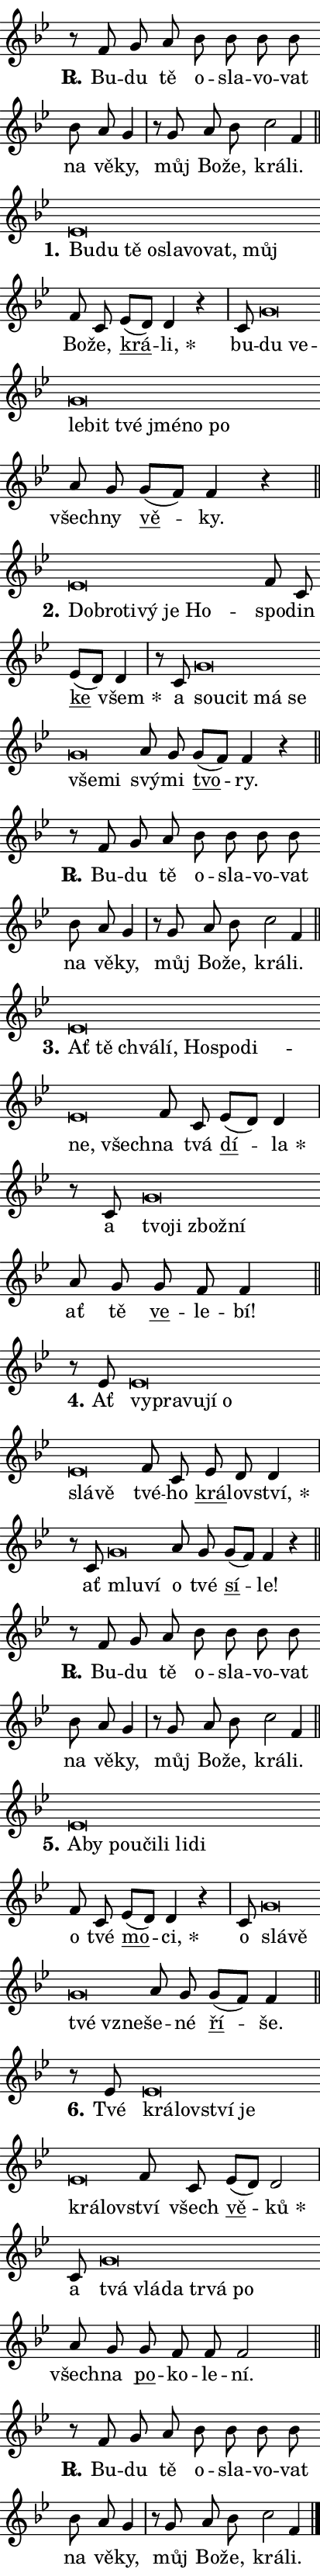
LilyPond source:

\version "2.22.1"
\header { tagline = "" }
\paper {
  indent = 0\cm
  top-margin = 0\cm
  right-margin = 0\cm
  bottom-margin = 0\cm
  left-margin = 0\cm
  paper-width = 7\cm
  page-breaking = #ly:one-page-breaking
  system-system-spacing.basic-distance = #11
  score-system-spacing.basic-distance = #11
  ragged-last = ##f
}


%% Author: Thomas Morley
%% https://lists.gnu.org/archive/html/lilypond-user/2020-05/msg00002.html
#(define (line-position grob)
"Returns position of @var[grob} in current system:
   @code{'start}, if at first time-step
   @code{'end}, if at last time-step
   @code{'middle} otherwise
"
  (let* ((col (ly:item-get-column grob))
         (ln (ly:grob-object col 'left-neighbor))
         (rn (ly:grob-object col 'right-neighbor))
         (col-to-check-left (if (ly:grob? ln) ln col))
         (col-to-check-right (if (ly:grob? rn) rn col))
         (break-dir-left
           (and
             (ly:grob-property col-to-check-left 'non-musical #f)
             (ly:item-break-dir col-to-check-left)))
         (break-dir-right
           (and
             (ly:grob-property col-to-check-right 'non-musical #f)
             (ly:item-break-dir col-to-check-right))))
        (cond ((eqv? 1 break-dir-left) 'start)
              ((eqv? -1 break-dir-right) 'end)
              (else 'middle))))

#(define (tranparent-at-line-position vctor)
  (lambda (grob)
  "Relying on @code{line-position} select the relevant enry from @var{vctor}.
Used to determine transparency,"
    (case (line-position grob)
      ((end) (not (vector-ref vctor 0)))
      ((middle) (not (vector-ref vctor 1)))
      ((start) (not (vector-ref vctor 2))))))

noteHeadBreakVisibility =
#(define-music-function (break-visibility)(vector?)
"Makes @code{NoteHead}s transparent relying on @var{break-visibility}"
#{
  \override NoteHead.transparent =
    #(tranparent-at-line-position break-visibility)
#})

#(define delete-ledgers-for-transparent-note-heads
  (lambda (grob)
    "Reads whether a @code{NoteHead} is transparent.
If so this @code{NoteHead} is removed from @code{'note-heads} from
@var{grob}, which is supposed to be @code{LedgerLineSpanner}.
As a result ledgers are not printed for this @code{NoteHead}"
    (let* ((nhds-array (ly:grob-object grob 'note-heads))
           (nhds-list
             (if (ly:grob-array? nhds-array)
                 (ly:grob-array->list nhds-array)
                 '()))
           ;; Relies on the transparent-property being done before
           ;; Staff.LedgerLineSpanner.after-line-breaking is executed.
           ;; This is fragile ...
           (to-keep
             (remove
               (lambda (nhd)
                 (ly:grob-property nhd 'transparent #f))
               nhds-list)))
      ;; TODO find a better method to iterate over grob-arrays, similiar
      ;; to filter/remove etc for lists
      ;; For now rebuilt from scratch
      (set! (ly:grob-object grob 'note-heads)  '())
      (for-each
        (lambda (nhd)
          (ly:pointer-group-interface::add-grob grob 'note-heads nhd))
        to-keep))))

hideNotes = {
  \noteHeadBreakVisibility #begin-of-line-visible
}
unHideNotes = {
  \noteHeadBreakVisibility #all-visible
}

% work-around for resetting accidentals
% https://lilypond.org/doc/v2.23/Documentation/notation/displaying-rhythms#unmetered-music
cadenzaMeasure = {
  \cadenzaOff
  \partial 1024 s1024
  \cadenzaOn
}

#(define-markup-command (accent layout props text) (markup?)
  "Underline accented syllable"
  (interpret-markup layout props
    #{\markup \override #'(offset . 4.3) \underline { #text }#}))

responsum = \markup \concat {
  "R" \hspace #-1.05 \path #0.1 #'((moveto 0 0.07) (lineto 0.9 0.8)) \hspace #0.05 "."
}

\layout {
    \context {
        \Staff
        \remove "Time_signature_engraver"
        \override LedgerLineSpanner.after-line-breaking = #delete-ledgers-for-transparent-note-heads
    }
    \context {
        \Voice {
            \override NoteHead.output-attributes = #'((class . "notehead"))
            \override Hairpin.height = #0.55
        }
    }
    \context {
        \Lyrics {
            \override StanzaNumber.output-attributes = #'((class . "stanzanumber"))
            \override LyricSpace.minimum-distance = #0.9
            \override LyricText.font-name = #"TeX Gyre Schola"
            \override LyricText.font-size = 1
            \override StanzaNumber.font-name = #"TeX Gyre Schola Bold"
            \override StanzaNumber.font-size = 1
        }
    }
}

% magnetic-lyrics.ily
%
%   written by
%     Jean Abou Samra <jean@abou-samra.fr>
%     Werner Lemberg <wl@gnu.org>
%
%   adapted by
%     Jiri Hon <jiri.hon@gmail.com>
%
% Version 2022-Apr-15

% https://www.mail-archive.com/lilypond-user@gnu.org/msg149350.html

#(define (Left_hyphen_pointer_engraver context)
   "Collect syllable-hyphen-syllable occurrences in lyrics and store
them in properties.  This engraver only looks to the left.  For
example, if the lyrics input is @code{foo -- bar}, it does the
following.

@itemize @bullet
@item
Set the @code{text} property of the @code{LyricHyphen} grob between
@q{foo} and @q{bar} to @code{foo}.

@item
Set the @code{left-hyphen} property of the @code{LyricText} grob with
text @q{foo} to the @code{LyricHyphen} grob between @q{foo} and
@q{bar}.
@end itemize

Use this auxiliary engraver in combination with the
@code{lyric-@/text::@/apply-@/magnetic-@/offset!} hook."
   (let ((hyphen #f)
         (text #f))
     (make-engraver
      (acknowledgers
       ((lyric-syllable-interface engraver grob source-engraver)
        (set! text grob)))
      (end-acknowledgers
       ((lyric-hyphen-interface engraver grob source-engraver)
        ;(when (not (grob::has-interface grob 'lyric-space-interface))
          (set! hyphen grob)));)
      ((stop-translation-timestep engraver)
       (when (and text hyphen)
         (ly:grob-set-object! text 'left-hyphen hyphen))
       (set! text #f)
       (set! hyphen #f)))))

#(define (lyric-text::apply-magnetic-offset! grob)
   "If the space between two syllables is less than the value in
property @code{LyricText@/.details@/.squash-threshold}, move the right
syllable to the left so that it gets concatenated with the left
syllable.

Use this function as a hook for
@code{LyricText@/.after-@/line-@/breaking} if the
@code{Left_@/hyphen_@/pointer_@/engraver} is active."
   (let ((hyphen (ly:grob-object grob 'left-hyphen #f)))
     (when hyphen
       (let ((left-text (ly:spanner-bound hyphen LEFT)))
         (when (grob::has-interface left-text 'lyric-syllable-interface)
           (let* ((common (ly:grob-common-refpoint grob left-text X))
                  (this-x-ext (ly:grob-extent grob common X))
                  (left-x-ext
                   (begin
                     ;; Trigger magnetism for left-text.
                     (ly:grob-property left-text 'after-line-breaking)
                     (ly:grob-extent left-text common X)))
                  ;; `delta` is the gap width between two syllables.
                  (delta (- (interval-start this-x-ext)
                            (interval-end left-x-ext)))
                  (details (ly:grob-property grob 'details))
                  (threshold (assoc-get 'squash-threshold details 0.2)))
             (when (< delta threshold)
               (let* (;; We have to manipulate the input text so that
                      ;; ligatures crossing syllable boundaries are not
                      ;; disabled.  For languages based on the Latin
                      ;; script this is essentially a beautification.
                      ;; However, for non-Western scripts it can be a
                      ;; necessity.
                      (lt (ly:grob-property left-text 'text))
                      (rt (ly:grob-property grob 'text))
                      (is-space (grob::has-interface hyphen 'lyric-space-interface))
                      (space (if is-space " " ""))
                      (space-markup (grob-interpret-markup grob " "))
                      (space-size (interval-length (ly:stencil-extent space-markup X)))
                      (extra-delta (if is-space space-size 0))
                      ;; Append new syllable.
                      (ltrt-space (if (and (string? lt) (string? rt))
                                (string-append lt space rt)
                                (make-concat-markup (list lt space rt))))
                      ;; Right-align `ltrt` to the right side.
                      (ltrt-space-markup (grob-interpret-markup
                               grob
                               (make-translate-markup
                                (cons (interval-length this-x-ext) 0)
                                (make-right-align-markup ltrt-space)))))
                 (begin
                   ;; Don't print `left-text`.
                   (ly:grob-set-property! left-text 'stencil #f)
                   ;; Set text and stencil (which holds all collected
                   ;; syllables so far) and shift it to the left.
                   (ly:grob-set-property! grob 'text ltrt-space)
                   (ly:grob-set-property! grob 'stencil ltrt-space-markup)
                   (ly:grob-translate-axis! grob (- (- delta extra-delta)) X))))))))))


#(define (lyric-hyphen::displace-bounds-first grob)
   ;; Make very sure this callback isn't triggered too early.
   (let ((left (ly:spanner-bound grob LEFT))
         (right (ly:spanner-bound grob RIGHT)))
     (ly:grob-property left 'after-line-breaking)
     (ly:grob-property right 'after-line-breaking)
     (ly:lyric-hyphen::print grob)))

squashThreshold = #0.4

\layout {
  \context {
    \Lyrics
    \consists #Left_hyphen_pointer_engraver
    \override LyricText.after-line-breaking =
      #lyric-text::apply-magnetic-offset!
    \override LyricHyphen.stencil = #lyric-hyphen::displace-bounds-first
    \override LyricText.details.squash-threshold = \squashThreshold
    \override LyricHyphen.minimum-distance = 0
    \override LyricHyphen.minimum-length = \squashThreshold
  }
}

squash = \override LyricText.details.squash-threshold = 9999
unSquash = \override LyricText.details.squash-threshold = \squashThreshold

left = \override LyricText.self-alignment-X = #LEFT
unLeft = \revert LyricText.self-alignment-X

starOffset = #(lambda (grob) 
                (let ((x_offset (ly:self-alignment-interface::aligned-on-x-parent grob)))
                  (if (= x_offset 0) 0 (+ x_offset 1.2))))

star = #(define-music-function (syllable)(string?)
"Append star separator at the end of a syllable"
#{
  \once \override LyricText.X-offset = #starOffset
  \lyricmode { \markup {
    #syllable
    \override #'((font-name . "TeX Gyre Schola Bold")) \hspace #0.2 \lower #0.65 \larger "*"
  } }
#})

starAccent = #(define-music-function (syllable)(string?)
"Append star separator at the end of a syllable and make accent"
#{
  \once \override LyricText.X-offset = #starOffset
  \lyricmode { \markup {
    \accent #syllable
    \override #'((font-name . "TeX Gyre Schola Bold")) \hspace #0.2 \lower #0.65 \larger "*"
  } }
#})

breath = #(define-music-function (syllable)(string?)
"Append breathing indicator at the end of a syllable"
#{
  \lyricmode { \markup { #syllable "+" } }
#})

optionalBreath = #(define-music-function (syllable)(string?)
"Append optional breathing indicator at the end of a syllable"
#{
  \lyricmode { \markup { #syllable "(+)" } }
#})


\score {
    <<
        \new Voice = "melody" { \cadenzaOn \key bes \major \relative { r8 f' g a bes bes bes bes \bar "" bes a g4 \cadenzaMeasure \bar "|" r8 g a bes \bar "" c2 f,4 \cadenzaMeasure \bar "||" \break }
\relative { es'\breve*1/16 \hideNotes \breve*1/16 \bar "" \breve*1/16 \bar "" \breve*1/16 \bar "" \breve*1/16 \bar "" \breve*1/16 \bar "" \breve*1/16 \breve*1/16 \bar "" \unHideNotes f8 c \bar "" es[( d)] d4 r \cadenzaMeasure \bar "|" c8 g'\breve*1/16 \hideNotes \breve*1/16 \bar "" \breve*1/16 \bar "" \breve*1/16 \bar "" \breve*1/16 \bar "" \breve*1/16 \bar "" \breve*1/16 \breve*1/16 \bar "" \unHideNotes a8 g \bar "" g[( f)] f4 r \cadenzaMeasure \bar "||" \break }
\relative { es'\breve*1/16 \hideNotes \breve*1/16 \bar "" \breve*1/16 \bar "" \breve*1/16 \bar "" \breve*1/16 \breve*1/16 \bar "" \unHideNotes f8 c \bar "" es[( d)] d4 \cadenzaMeasure \bar "|" r8 c8 g'\breve*1/16 \hideNotes \breve*1/16 \bar "" \breve*1/16 \bar "" \breve*1/16 \bar "" \breve*1/16 \breve*1/16 \bar "" \unHideNotes a8 g \bar "" g[( f)] f4 r \cadenzaMeasure \bar "||" \break }
\relative { r8 f' g a bes bes bes bes \bar "" bes a g4 \cadenzaMeasure \bar "|" r8 g a bes \bar "" c2 f,4 \cadenzaMeasure \bar "||" \break }
\relative { es'\breve*1/16 \hideNotes \breve*1/16 \bar "" \breve*1/16 \bar "" \breve*1/16 \bar "" \breve*1/16 \bar "" \breve*1/16 \bar "" \breve*1/16 \bar "" \breve*1/16 \breve*1/16 \bar "" \unHideNotes f8 c \bar "" es[( d)] d4 \cadenzaMeasure \bar "|" r8 c8 g'\breve*1/16 \hideNotes \breve*1/16 \bar "" \breve*1/16 \breve*1/16 \bar "" \unHideNotes a8 g \bar "" g f f4 \cadenzaMeasure \bar "||" \break }
\relative { r8 es' es\breve*1/16 \hideNotes \breve*1/16 \bar "" \breve*1/16 \bar "" \breve*1/16 \bar "" \breve*1/16 \bar "" \breve*1/16 \breve*1/16 \bar "" \unHideNotes f8 c \bar "" es d d4 \cadenzaMeasure \bar "|" r8 c8 g'\breve*1/16 \hideNotes \breve*1/16 \bar "" \unHideNotes a8 g \bar "" g[( f)] f4 r \cadenzaMeasure \bar "||" \break }
\relative { r8 f' g a bes bes bes bes \bar "" bes a g4 \cadenzaMeasure \bar "|" r8 g a bes \bar "" c2 f,4 \cadenzaMeasure \bar "||" \break }
\relative { es'\breve*1/16 \hideNotes \breve*1/16 \bar "" \breve*1/16 \bar "" \breve*1/16 \bar "" \breve*1/16 \bar "" \breve*1/16 \bar "" \breve*1/16 \breve*1/16 \bar "" \unHideNotes f8 c \bar "" es[( d)] d4 r \cadenzaMeasure \bar "|" c8 g'\breve*1/16 \hideNotes \breve*1/16 \bar "" \breve*1/16 \breve*1/16 \bar "" \unHideNotes a8 g \bar "" g[( f)] f4 \cadenzaMeasure \bar "||" \break }
\relative { r8 es' es\breve*1/16 \hideNotes \breve*1/16 \bar "" \breve*1/16 \bar "" \breve*1/16 \bar "" \breve*1/16 \breve*1/16 \bar "" \unHideNotes f8 c \bar "" es[( d)] d2 \cadenzaMeasure \bar "|" c8 g'\breve*1/16 \hideNotes \breve*1/16 \bar "" \breve*1/16 \bar "" \breve*1/16 \bar "" \breve*1/16 \breve*1/16 \bar "" \unHideNotes a8 g \bar "" g f f f2 \cadenzaMeasure \bar "||" \break }
\relative { r8 f' g a bes bes bes bes \bar "" bes a g4 \cadenzaMeasure \bar "|" r8 g a bes \bar "" c2 f,4 \cadenzaMeasure \bar "||" \break } \bar "|." }
        \new Lyrics \lyricsto "melody" { \lyricmode { \set stanza = \responsum
Bu -- du tě o -- sla -- vo -- vat na vě -- ky, můj Bo -- že, krá -- li.
\set stanza = "1."
\left Bu -- \squash du tě o -- sla -- vo -- vat, můj \unLeft \unSquash Bo -- že, \markup \accent krá -- \star li, bu -- \left du \squash ve -- le -- bit tvé jmé -- no po \unLeft \unSquash všech -- ny \markup \accent vě -- ky.
\set stanza = "2."
\left Dob -- \squash ro -- ti -- vý je Ho -- \unLeft \unSquash spo -- din \markup \accent ke \star všem a \left sou -- \squash cit má se vše -- mi \unLeft \unSquash svý -- mi \markup \accent tvo -- ry.
\set stanza = \responsum
Bu -- du tě o -- sla -- vo -- vat na vě -- ky, můj Bo -- že, krá -- li.
\set stanza = "3."
\left Ať \squash tě chvá -- lí, Ho -- spo -- di -- ne, všech -- \unLeft \unSquash na tvá \markup \accent dí -- \star la a \left tvo -- \squash ji zbož -- ní \unLeft \unSquash ať tě \markup \accent ve -- le -- bí!
\set stanza = "4."
Ať \left vy -- \squash pra -- vu -- jí o slá -- vě \unLeft \unSquash tvé -- ho \markup \accent krá -- lov -- \star ství, ať \left mlu -- \squash ví \unLeft \unSquash o tvé \markup \accent sí -- le!
\set stanza = \responsum
Bu -- du tě o -- sla -- vo -- vat na vě -- ky, můj Bo -- že, krá -- li.
\set stanza = "5."
\left A -- \squash by po -- u -- či -- li li -- di \unLeft \unSquash o tvé \markup \accent mo -- \star ci, o \left slá -- \squash vě tvé vzne -- \unLeft \unSquash še -- né \markup \accent ří -- še.
\set stanza = "6."
Tvé \left krá -- \squash lov -- ství je krá -- lov -- \unLeft \unSquash ství všech \markup \accent vě -- \star ků a \left tvá \squash vlá -- da tr -- vá po \unLeft \unSquash všech -- na \markup \accent po -- ko -- le -- ní.
\set stanza = \responsum
Bu -- du tě o -- sla -- vo -- vat na vě -- ky, můj Bo -- že, krá -- li. } }
    >>
    \layout {}
}
